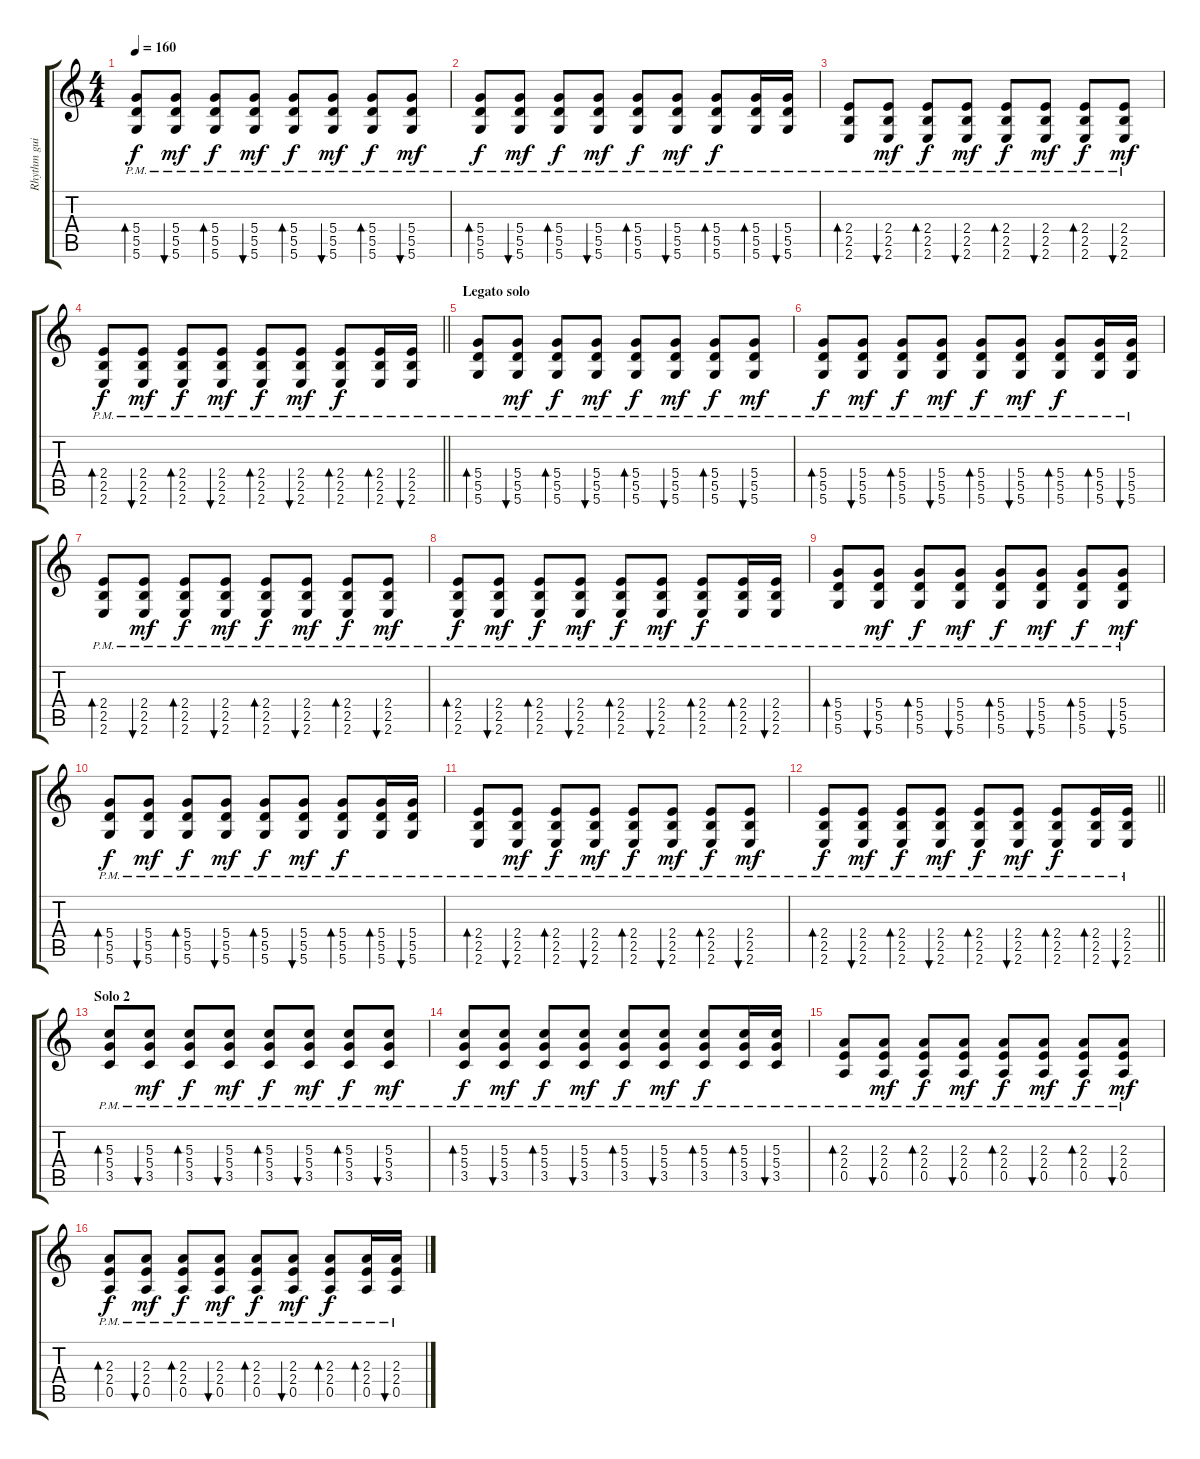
\track ("Rhythm guitar" "Rhythm gui") {instrument acousticguitarsteel}
\staff {score tabs}
\tuning (E4 B3 G3 D3 A2 D2) {hide}
\ts (4 4)
\tempo 160
\clef g2
\ks c
(5.4{pm} 5.5{pm} 5.6{pm}).8{bd 60 dy f} (5.4{pm} 5.5{pm} 5.6{pm}).8{bu 60 dy mf} (5.4{pm} 5.5{pm} 5.6{pm}).8{bd 60 dy f} (5.4{pm} 5.5{pm} 5.6{pm}).8{bu 60 dy mf} (5.4{pm} 5.5{pm} 5.6{pm}).8{bd 60 dy f} (5.4{pm} 5.5{pm} 5.6{pm}).8{bu 60 dy mf} (5.4{pm} 5.5{pm} 5.6{pm}).8{bd 60 dy f} (5.4{pm} 5.5{pm} 5.6{pm}).8{bu 60 dy mf} |
(5.4{pm} 5.5{pm} 5.6{pm}).8{bd 60 dy f} (5.4{pm} 5.5{pm} 5.6{pm}).8{bu 60 dy mf} (5.4{pm} 5.5{pm} 5.6{pm}).8{bd 60 dy f} (5.4{pm} 5.5{pm} 5.6{pm}).8{bu 60 dy mf} (5.4{pm} 5.5{pm} 5.6{pm}).8{bd 60 dy f} (5.4{pm} 5.5{pm} 5.6{pm}).8{bu 60 dy mf} (5.4{pm} 5.5{pm} 5.6{pm}).8{bd 60 dy f} (5.4{pm} 5.5{pm} 5.6{pm}).16{bd 60} (5.4{pm} 5.5{pm} 5.6{pm}).16{bu 60} |
(2.4{pm} 2.5{pm} 2.6{pm}).8{bd 60} (2.4{pm} 2.5{pm} 2.6{pm}).8{bu 60 dy mf} (2.4{pm} 2.5{pm} 2.6{pm}).8{bd 60 dy f} (2.4{pm} 2.5{pm} 2.6{pm}).8{bu 60 dy mf} (2.4{pm} 2.5{pm} 2.6{pm}).8{bd 60 dy f} (2.4{pm} 2.5{pm} 2.6{pm}).8{bu 60 dy mf} (2.4{pm} 2.5{pm} 2.6{pm}).8{bd 60 dy f} (2.4{pm} 2.5{pm} 2.6{pm}).8{bu 60 dy mf} |
\barLineRight lightlight
(2.4{pm} 2.5{pm} 2.6{pm}).8{bd 60 dy f} (2.4{pm} 2.5{pm} 2.6{pm}).8{bu 60 dy mf} (2.4{pm} 2.5{pm} 2.6{pm}).8{bd 60 dy f} (2.4{pm} 2.5{pm} 2.6{pm}).8{bu 60 dy mf} (2.4{pm} 2.5{pm} 2.6{pm}).8{bd 60 dy f} (2.4{pm} 2.5{pm} 2.6{pm}).8{bu 60 dy mf} (2.4{pm} 2.5{pm} 2.6{pm}).8{bd 60 dy f} (2.4{pm} 2.5{pm} 2.6{pm}).16{bd 60} (2.4{pm} 2.5{pm} 2.6{pm}).16{bu 60} |
\section ("" "Legato solo")
(5.4{pm} 5.5{pm} 5.6{pm}).8{bd 60} (5.4{pm} 5.5{pm} 5.6{pm}).8{bu 60 dy mf} (5.4{pm} 5.5{pm} 5.6{pm}).8{bd 60 dy f} (5.4{pm} 5.5{pm} 5.6{pm}).8{bu 60 dy mf} (5.4{pm} 5.5{pm} 5.6{pm}).8{bd 60 dy f} (5.4{pm} 5.5{pm} 5.6{pm}).8{bu 60 dy mf} (5.4{pm} 5.5{pm} 5.6{pm}).8{bd 60 dy f} (5.4{pm} 5.5{pm} 5.6{pm}).8{bu 60 dy mf} |
(5.4{pm} 5.5{pm} 5.6{pm}).8{bd 60 dy f} (5.4{pm} 5.5{pm} 5.6{pm}).8{bu 60 dy mf} (5.4{pm} 5.5{pm} 5.6{pm}).8{bd 60 dy f} (5.4{pm} 5.5{pm} 5.6{pm}).8{bu 60 dy mf} (5.4{pm} 5.5{pm} 5.6{pm}).8{bd 60 dy f} (5.4{pm} 5.5{pm} 5.6{pm}).8{bu 60 dy mf} (5.4{pm} 5.5{pm} 5.6{pm}).8{bd 60 dy f} (5.4{pm} 5.5{pm} 5.6{pm}).16{bd 60} (5.4{pm} 5.5{pm} 5.6{pm}).16{bu 60} |
(2.4{pm} 2.5{pm} 2.6{pm}).8{bd 60} (2.4{pm} 2.5{pm} 2.6{pm}).8{bu 60 dy mf} (2.4{pm} 2.5{pm} 2.6{pm}).8{bd 60 dy f} (2.4{pm} 2.5{pm} 2.6{pm}).8{bu 60 dy mf} (2.4{pm} 2.5{pm} 2.6{pm}).8{bd 60 dy f} (2.4{pm} 2.5{pm} 2.6{pm}).8{bu 60 dy mf} (2.4{pm} 2.5{pm} 2.6{pm}).8{bd 60 dy f} (2.4{pm} 2.5{pm} 2.6{pm}).8{bu 60 dy mf} |
(2.4{pm} 2.5{pm} 2.6{pm}).8{bd 60 dy f} (2.4{pm} 2.5{pm} 2.6{pm}).8{bu 60 dy mf} (2.4{pm} 2.5{pm} 2.6{pm}).8{bd 60 dy f} (2.4{pm} 2.5{pm} 2.6{pm}).8{bu 60 dy mf} (2.4{pm} 2.5{pm} 2.6{pm}).8{bd 60 dy f} (2.4{pm} 2.5{pm} 2.6{pm}).8{bu 60 dy mf} (2.4{pm} 2.5{pm} 2.6{pm}).8{bd 60 dy f} (2.4{pm} 2.5{pm} 2.6{pm}).16{bd 60} (2.4{pm} 2.5{pm} 2.6{pm}).16{bu 60} |
(5.4{pm} 5.5{pm} 5.6{pm}).8{bd 60} (5.4{pm} 5.5{pm} 5.6{pm}).8{bu 60 dy mf} (5.4{pm} 5.5{pm} 5.6{pm}).8{bd 60 dy f} (5.4{pm} 5.5{pm} 5.6{pm}).8{bu 60 dy mf} (5.4{pm} 5.5{pm} 5.6{pm}).8{bd 60 dy f} (5.4{pm} 5.5{pm} 5.6{pm}).8{bu 60 dy mf} (5.4{pm} 5.5{pm} 5.6{pm}).8{bd 60 dy f} (5.4{pm} 5.5{pm} 5.6{pm}).8{bu 60 dy mf} |
(5.4{pm} 5.5{pm} 5.6{pm}).8{bd 60 dy f} (5.4{pm} 5.5{pm} 5.6{pm}).8{bu 60 dy mf} (5.4{pm} 5.5{pm} 5.6{pm}).8{bd 60 dy f} (5.4{pm} 5.5{pm} 5.6{pm}).8{bu 60 dy mf} (5.4{pm} 5.5{pm} 5.6{pm}).8{bd 60 dy f} (5.4{pm} 5.5{pm} 5.6{pm}).8{bu 60 dy mf} (5.4{pm} 5.5{pm} 5.6{pm}).8{bd 60 dy f} (5.4{pm} 5.5{pm} 5.6{pm}).16{bd 60} (5.4{pm} 5.5{pm} 5.6{pm}).16{bu 60} |
(2.4{pm} 2.5{pm} 2.6{pm}).8{bd 60} (2.4{pm} 2.5{pm} 2.6{pm}).8{bu 60 dy mf} (2.4{pm} 2.5{pm} 2.6{pm}).8{bd 60 dy f} (2.4{pm} 2.5{pm} 2.6{pm}).8{bu 60 dy mf} (2.4{pm} 2.5{pm} 2.6{pm}).8{bd 60 dy f} (2.4{pm} 2.5{pm} 2.6{pm}).8{bu 60 dy mf} (2.4{pm} 2.5{pm} 2.6{pm}).8{bd 60 dy f} (2.4{pm} 2.5{pm} 2.6{pm}).8{bu 60 dy mf} |
\barLineRight lightlight
(2.4{pm} 2.5{pm} 2.6{pm}).8{bd 60 dy f} (2.4{pm} 2.5{pm} 2.6{pm}).8{bu 60 dy mf} (2.4{pm} 2.5{pm} 2.6{pm}).8{bd 60 dy f} (2.4{pm} 2.5{pm} 2.6{pm}).8{bu 60 dy mf} (2.4{pm} 2.5{pm} 2.6{pm}).8{bd 60 dy f} (2.4{pm} 2.5{pm} 2.6{pm}).8{bu 60 dy mf} (2.4{pm} 2.5{pm} 2.6{pm}).8{bd 60 dy f} (2.4{pm} 2.5{pm} 2.6{pm}).16{bd 60} (2.4{pm} 2.5{pm} 2.6{pm}).16{bu 60} |
\section ("" "Solo 2")
(5.3{pm} 5.4{pm} 3.5{pm}).8{bd 60} (5.3{pm} 5.4{pm} 3.5{pm}).8{bu 60 dy mf} (5.3{pm} 5.4{pm} 3.5{pm}).8{bd 60 dy f} (5.3{pm} 5.4{pm} 3.5{pm}).8{bu 60 dy mf} (5.3{pm} 5.4{pm} 3.5{pm}).8{bd 60 dy f} (5.3{pm} 5.4{pm} 3.5{pm}).8{bu 60 dy mf} (5.3{pm} 5.4{pm} 3.5{pm}).8{bd 60 dy f} (5.3{pm} 5.4{pm} 3.5{pm}).8{bu 60 dy mf} |
(5.3{pm} 5.4{pm} 3.5{pm}).8{bd 60 dy f} (5.3{pm} 5.4{pm} 3.5{pm}).8{bu 60 dy mf} (5.3{pm} 5.4{pm} 3.5{pm}).8{bd 60 dy f} (5.3{pm} 5.4{pm} 3.5{pm}).8{bu 60 dy mf} (5.3{pm} 5.4{pm} 3.5{pm}).8{bd 60 dy f} (5.3{pm} 5.4{pm} 3.5{pm}).8{bu 60 dy mf} (5.3{pm} 5.4{pm} 3.5{pm}).8{bd 60 dy f} (5.3{pm} 5.4{pm} 3.5{pm}).16{bd 60} (5.3{pm} 5.4{pm} 3.5{pm}).16{bu 60} |
(2.3{pm} 2.4{pm} 0.5{pm}).8{bd 60} (2.3{pm} 2.4{pm} 0.5{pm}).8{bu 60 dy mf} (2.3{pm} 2.4{pm} 0.5{pm}).8{bd 60 dy f} (2.3{pm} 2.4{pm} 0.5{pm}).8{bu 60 dy mf} (2.3{pm} 2.4{pm} 0.5{pm}).8{bd 60 dy f} (2.3{pm} 2.4{pm} 0.5{pm}).8{bu 60 dy mf} (2.3{pm} 2.4{pm} 0.5{pm}).8{bd 60 dy f} (2.3{pm} 2.4{pm} 0.5{pm}).8{bu 60 dy mf} |
(2.3{pm} 2.4{pm} 0.5{pm}).8{bd 60 dy f} (2.3{pm} 2.4{pm} 0.5{pm}).8{bu 60 dy mf} (2.3{pm} 2.4{pm} 0.5{pm}).8{bd 60 dy f} (2.3{pm} 2.4{pm} 0.5{pm}).8{bu 60 dy mf} (2.3{pm} 2.4{pm} 0.5{pm}).8{bd 60 dy f} (2.3{pm} 2.4{pm} 0.5{pm}).8{bu 60 dy mf} (2.3{pm} 2.4{pm} 0.5{pm}).8{bd 60 dy f} (2.3{pm} 2.4{pm} 0.5{pm}).16{bd 60} (2.3{pm} 2.4{pm} 0.5{pm}).16{bu 60}
